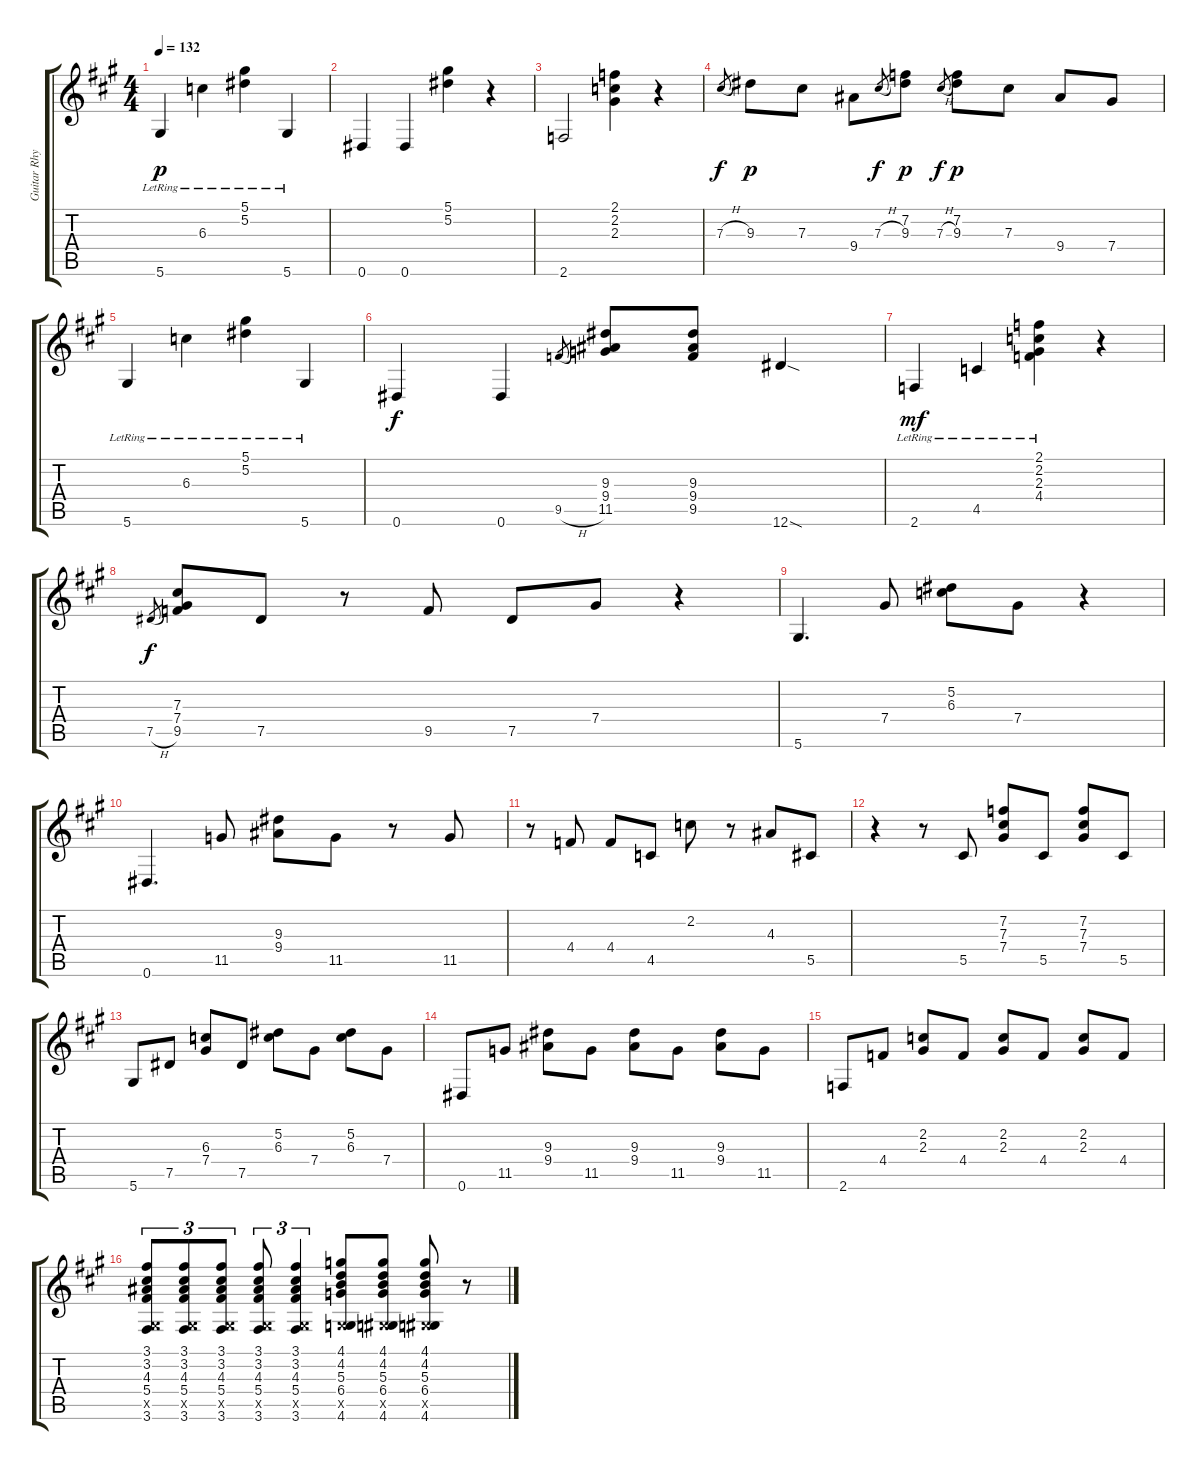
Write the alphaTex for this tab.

\track ("Guitar Rhythm" "Guitar Rhy") {instrument electricguitarclean}
\staff {score tabs}
\tuning (Eb4 Bb3 Gb3 Db3 Ab2 Eb2) {hide}
\ts (4 4)
\tempo 132
\clef g2
\ks a
5.6{lr}.4{dy p} 6.3{lr}.4 (5.1{lr} 5.2{lr}).4 5.6{lr}.4 |
0.6.4 0.6.4 (5.1 5.2).4 r.4 |
2.6.2 (2.1 2.2 2.3).4 r.4 |
7.3{h}.8{gr dy f} 9.3.8{dy p} 7.3.8 9.4.8 7.3{h}.8{gr dy f} (7.2 9.3).8{dy p} 7.3{h}.8{gr dy f} (7.2 9.3).8{dy p} 7.3.8 9.4.8 7.4.8 |
5.6{lr}.4 6.3{lr}.4 (5.1{lr} 5.2{lr}).4 5.6{lr}.4 |
0.6.4{dy f} 0.6.4 9.5{h}.8{gr} (9.3 9.4 11.5).8 (9.3 9.4 9.5).8 12.6{sod}.4 |
2.6{lr}.4{dy mf} 4.5{lr}.4 (2.1{lr} 2.2{lr} 2.3{lr} 4.4{lr}).4 r.4 |
7.5{h}.8{gr dy f} (7.3 7.4 9.5).8 7.5.8 r.8 9.5.8 7.5.8 7.4.8 r.4 |
5.6.4{d} 7.4.8 (5.2 6.3).8 7.4.8 r.4 |
0.6.4{d} 11.5.8 (9.3 9.4).8 11.5.8 r.8 11.5.8 |
r.8 4.4.8 4.4.8 4.5.8 2.2.8 r.8 4.3.8 5.5.8 |
r.4 r.8 5.5.8 (7.2 7.3 7.4).8 5.5.8 (7.2 7.3 7.4).8 5.5.8 |
5.6.8 7.5.8 (6.3 7.4).8 7.5.8 (5.2 6.3).8 7.4.8 (5.2 6.3).8 7.4.8 |
0.6.8 11.5.8 (9.3 9.4).8 11.5.8 (9.3 9.4).8 11.5.8 (9.3 9.4).8 11.5.8 |
2.6.8 4.4.8 (2.2 2.3).8 4.4.8 (2.2 2.3).8 4.4.8 (2.2 2.3).8 4.4.8 |
(3.1 3.2 4.3 5.4 0.5{x} 3.6).8{tu (3 2)} (3.1 3.2 4.3 5.4 0.5{x} 3.6).8{tu (3 2)} (3.1 3.2 4.3 5.4 0.5{x} 3.6).8{tu (3 2)} (3.1 3.2 4.3 5.4 0.5{x} 3.6).8{tu (3 2)} (3.1 3.2 4.3 5.4 0.5{x} 3.6).4{tu (3 2)} (4.1 4.2 5.3 6.4 0.5{x} 4.6).8 (4.1 4.2 5.3 6.4 0.5{x} 4.6).8 (4.1 4.2 5.3 6.4 0.5{x} 4.6).8 r.8
